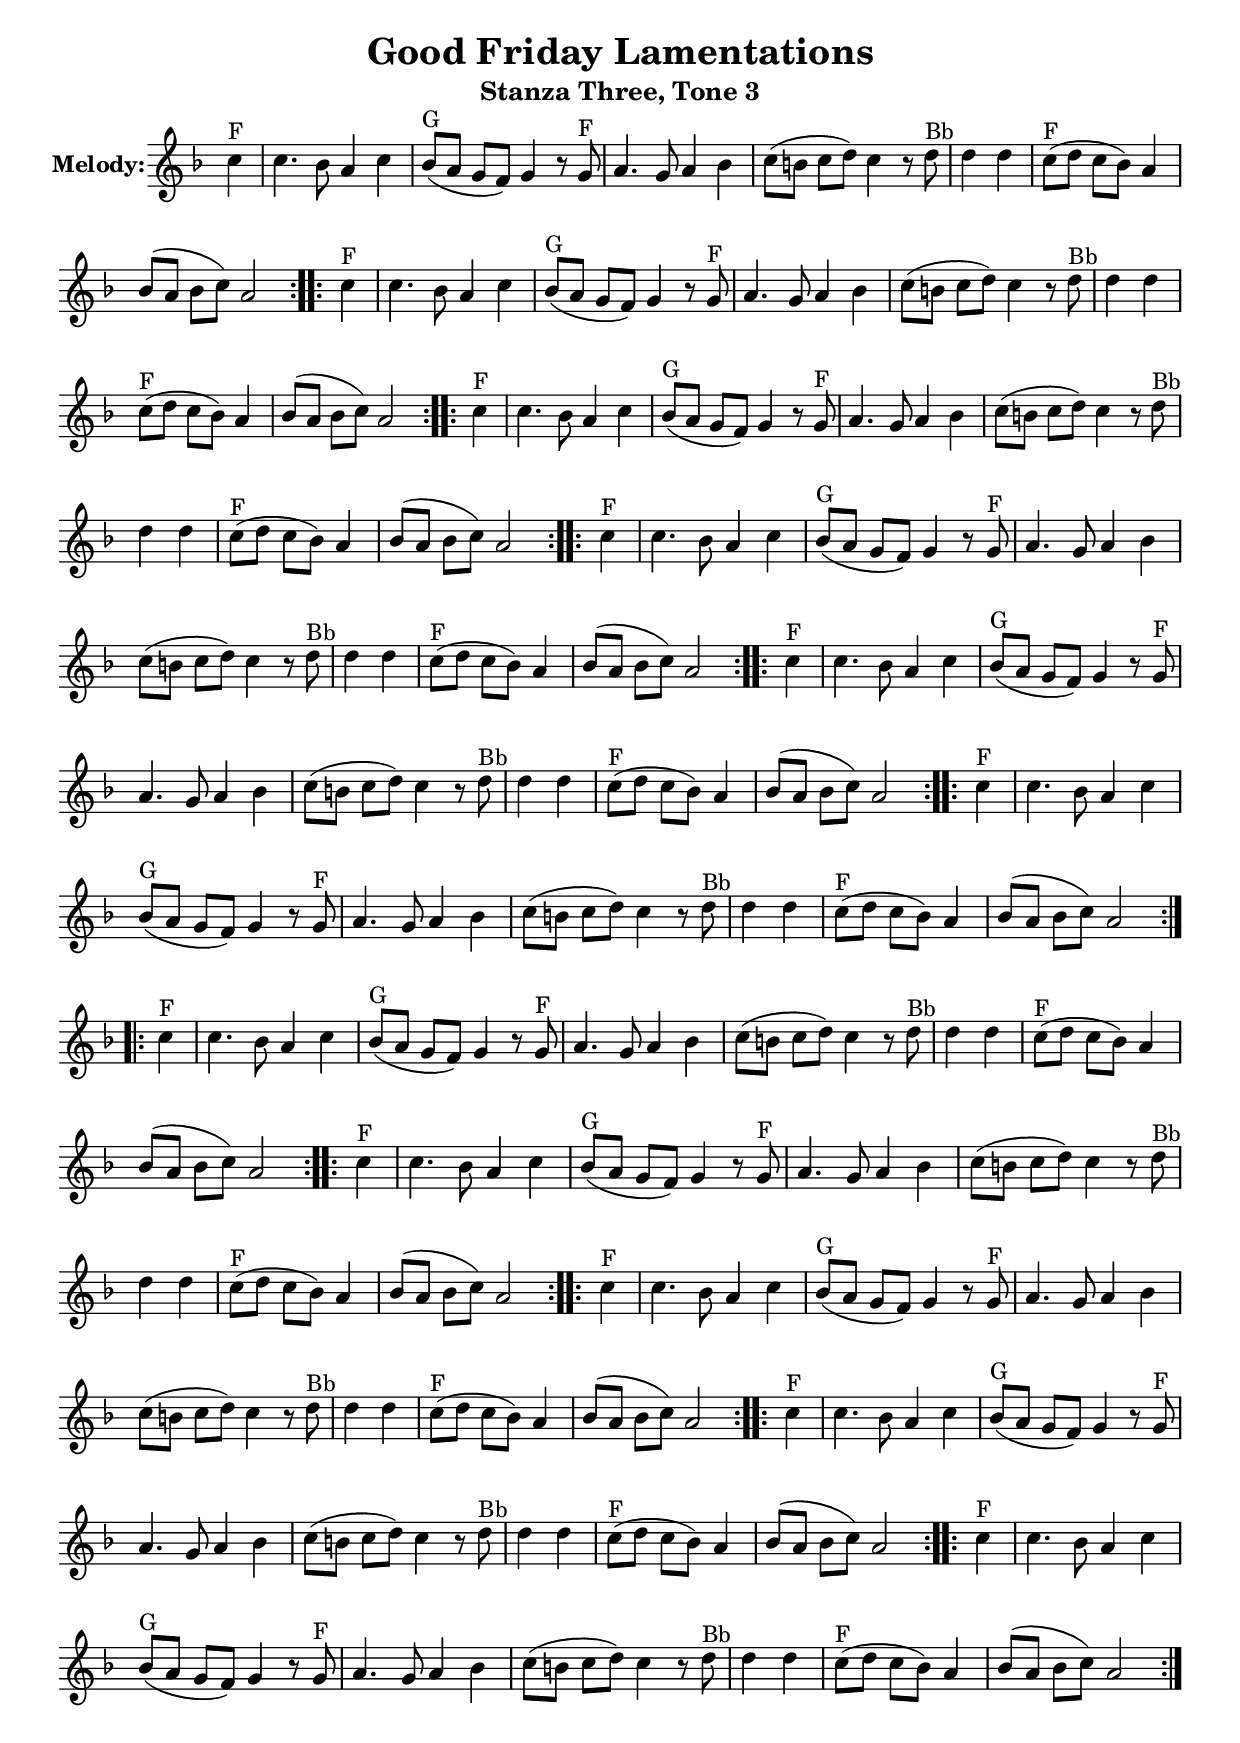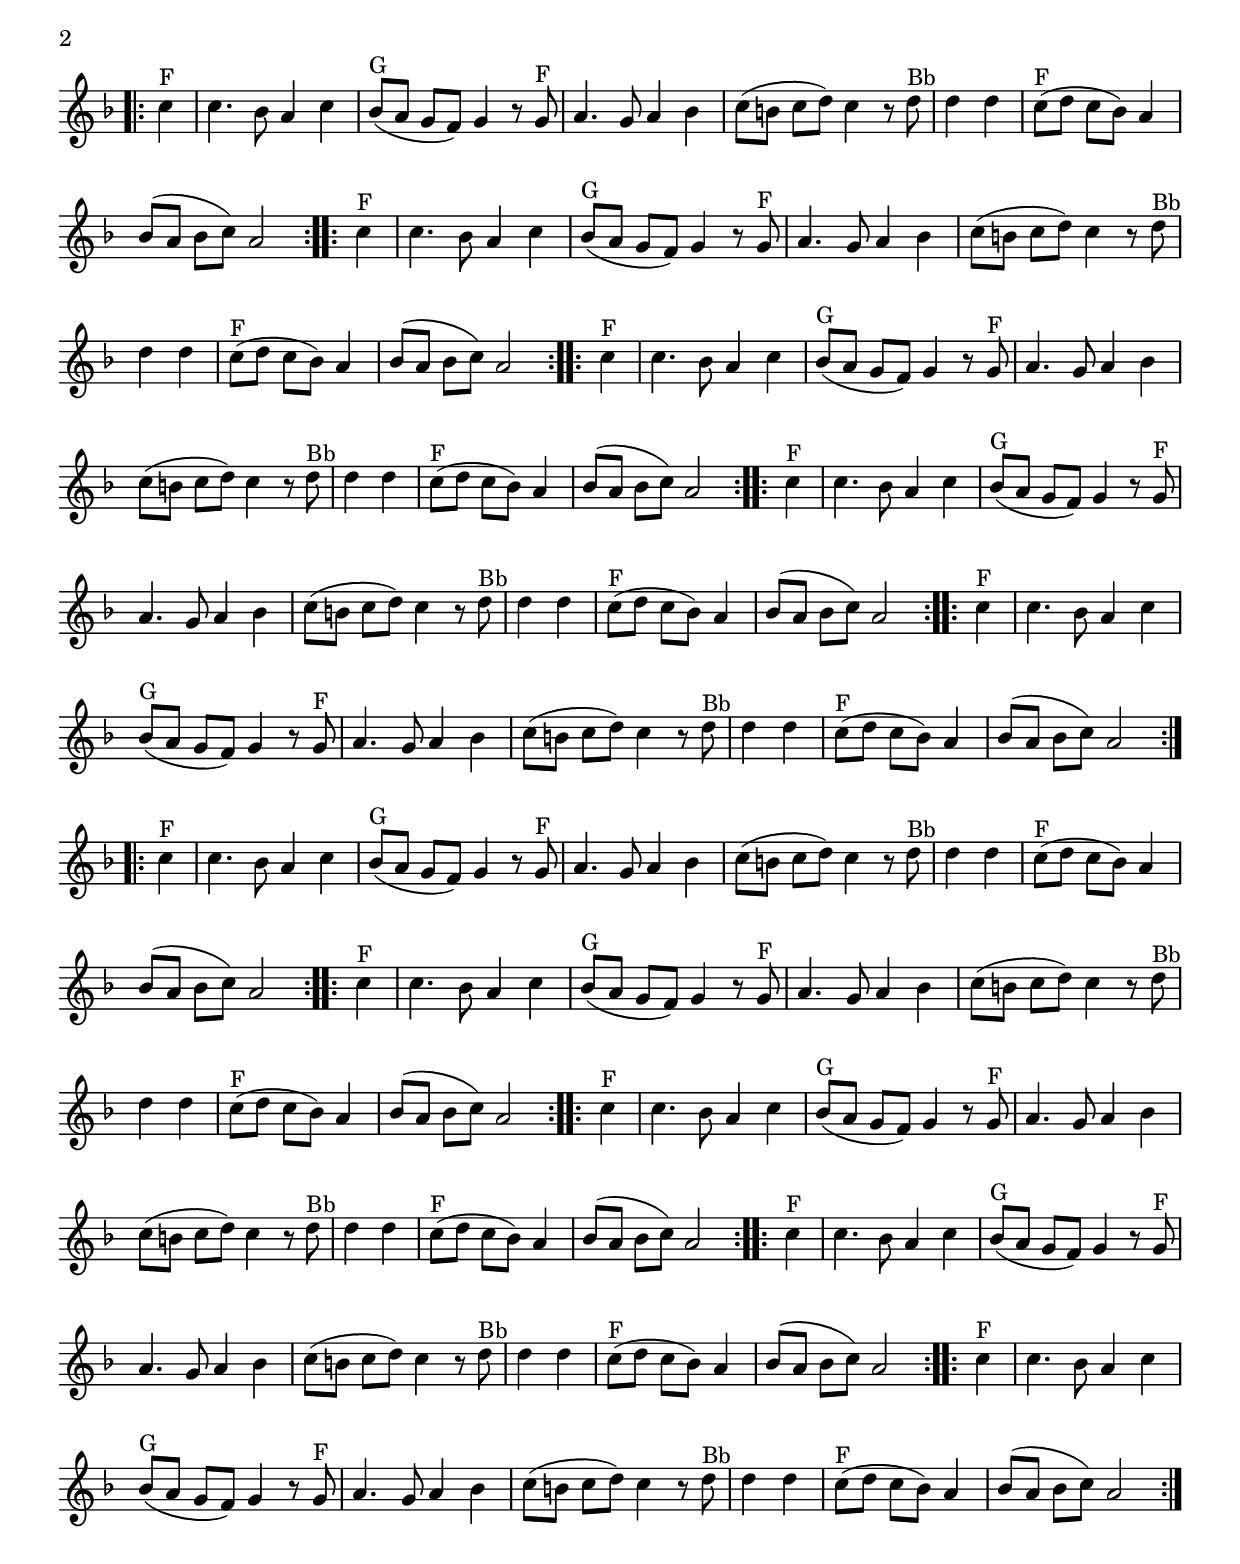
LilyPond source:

\include "global_include.ly"

\header {
  title = "Good Friday Lamentations"
  subtitle = "Stanza Three, Tone 3"
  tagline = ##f
}

melodyNotes = \relative c'' {
  \stemNeutral
  \override Score.RehearsalMark #'self-alignment-X = #LEFT

  \repeat volta 3 {
    \time 1/4
    c4^\markup{"F"} \time 4/4 c4. bf8 a4 c bf8[(^\markup{"G"} a] g[ f]) g4
    r8 g8^\markup{"F"} a4. g8 a4 bf c8[( b] c[ d]) c4
    r8 d8^\markup{"Bb"} \time 2/4 d4 d \time 3/4 c8[(^\markup{"F"} d] c[ bf]) a4 \time 4/4 bf8([ a] bf[ c]) a2
  }
}

words_one = \lyricmode {
  \set stanza = "1."

}

words_two = \lyricmode {
  \set stanza = "2."

}

words_three = \lyricmode {
  \set stanza = "3."

}


\score {
  \new Staff \with {
    instrumentName = \markup \bold "Melody:"
  } {
    %#(set-accidental-style 'neo-modern 'Score)
    \key f \major
    \autoBeamOff
    \new Voice {
      \melodyNotes
      \melodyNotes
      \melodyNotes
      \melodyNotes
      \melodyNotes

      \melodyNotes
      \melodyNotes
      \melodyNotes
      \melodyNotes
      \melodyNotes

      \melodyNotes
      \melodyNotes
      \melodyNotes
      \melodyNotes
      \melodyNotes

      \melodyNotes
      \melodyNotes
      \melodyNotes
      \melodyNotes
      \melodyNotes

      \melodyNotes
    }
    \addlyrics { \words_one }
    \addlyrics { \words_two }
    \addlyrics { \words_three }
  }
}

\paper {
  #(set-paper-size "custom_size")
}

\layout {
  \context {
    \Score
    \remove "Bar_number_engraver"
  }
  \context {
    \Staff
    \remove "Time_signature_engraver"
  }
}
